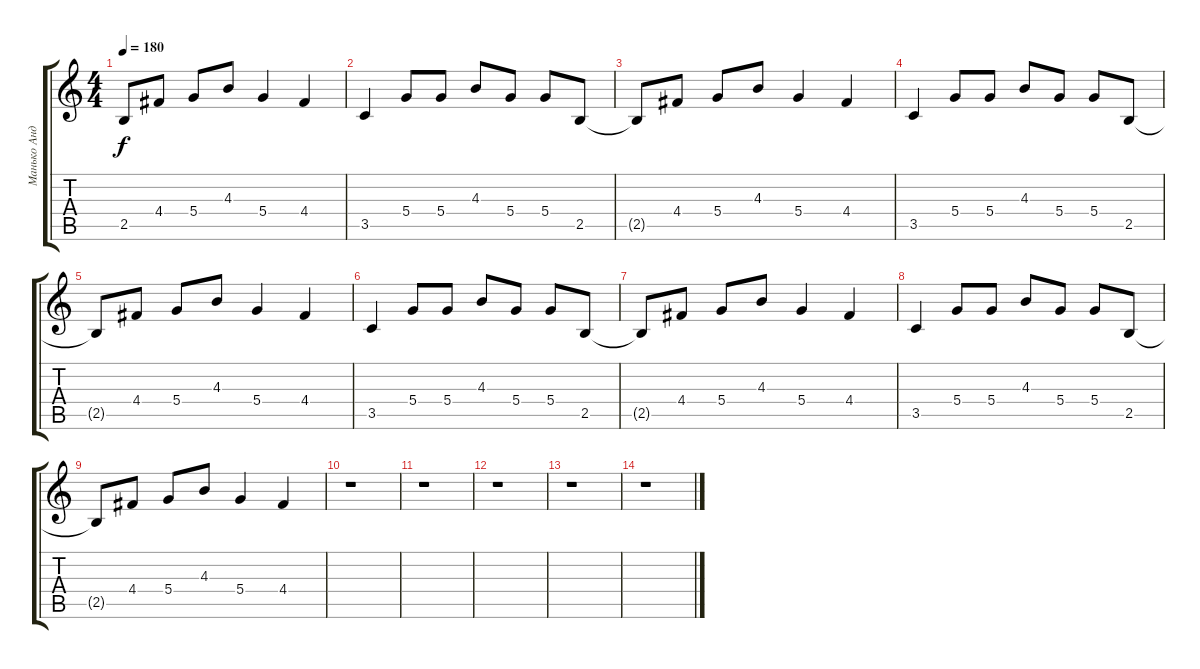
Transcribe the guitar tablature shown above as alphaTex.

\track ("Манько Андрей" "Манько Анд") {instrument electricguitarclean}
\staff {score tabs}
\tuning (E4 B3 G3 D3 A2 E2) {hide}
\ts (4 4)
\tempo 180
\clef g2
\ks c
2.5{t}.8{dy f} 4.4.8 5.4.8 4.3.8 5.4.4 4.4.4 |
3.5.4 5.4.8 5.4.8 4.3.8 5.4.8 5.4.8 2.5.8 |
2.5{t}.8 4.4.8 5.4.8 4.3.8 5.4.4 4.4.4 |
3.5.4 5.4.8 5.4.8 4.3.8 5.4.8 5.4.8 2.5.8 |
2.5{t}.8 4.4.8 5.4.8 4.3.8 5.4.4 4.4.4 |
3.5.4 5.4.8 5.4.8 4.3.8 5.4.8 5.4.8 2.5.8 |
2.5{t}.8 4.4.8 5.4.8 4.3.8 5.4.4 4.4.4 |
3.5.4 5.4.8 5.4.8 4.3.8 5.4.8 5.4.8 2.5.8 |
2.5{t}.8 4.4.8 5.4.8 4.3.8 5.4.4 4.4.4 |
r.1 |
r.1 |
r.1 |
r.1 |
r.1
